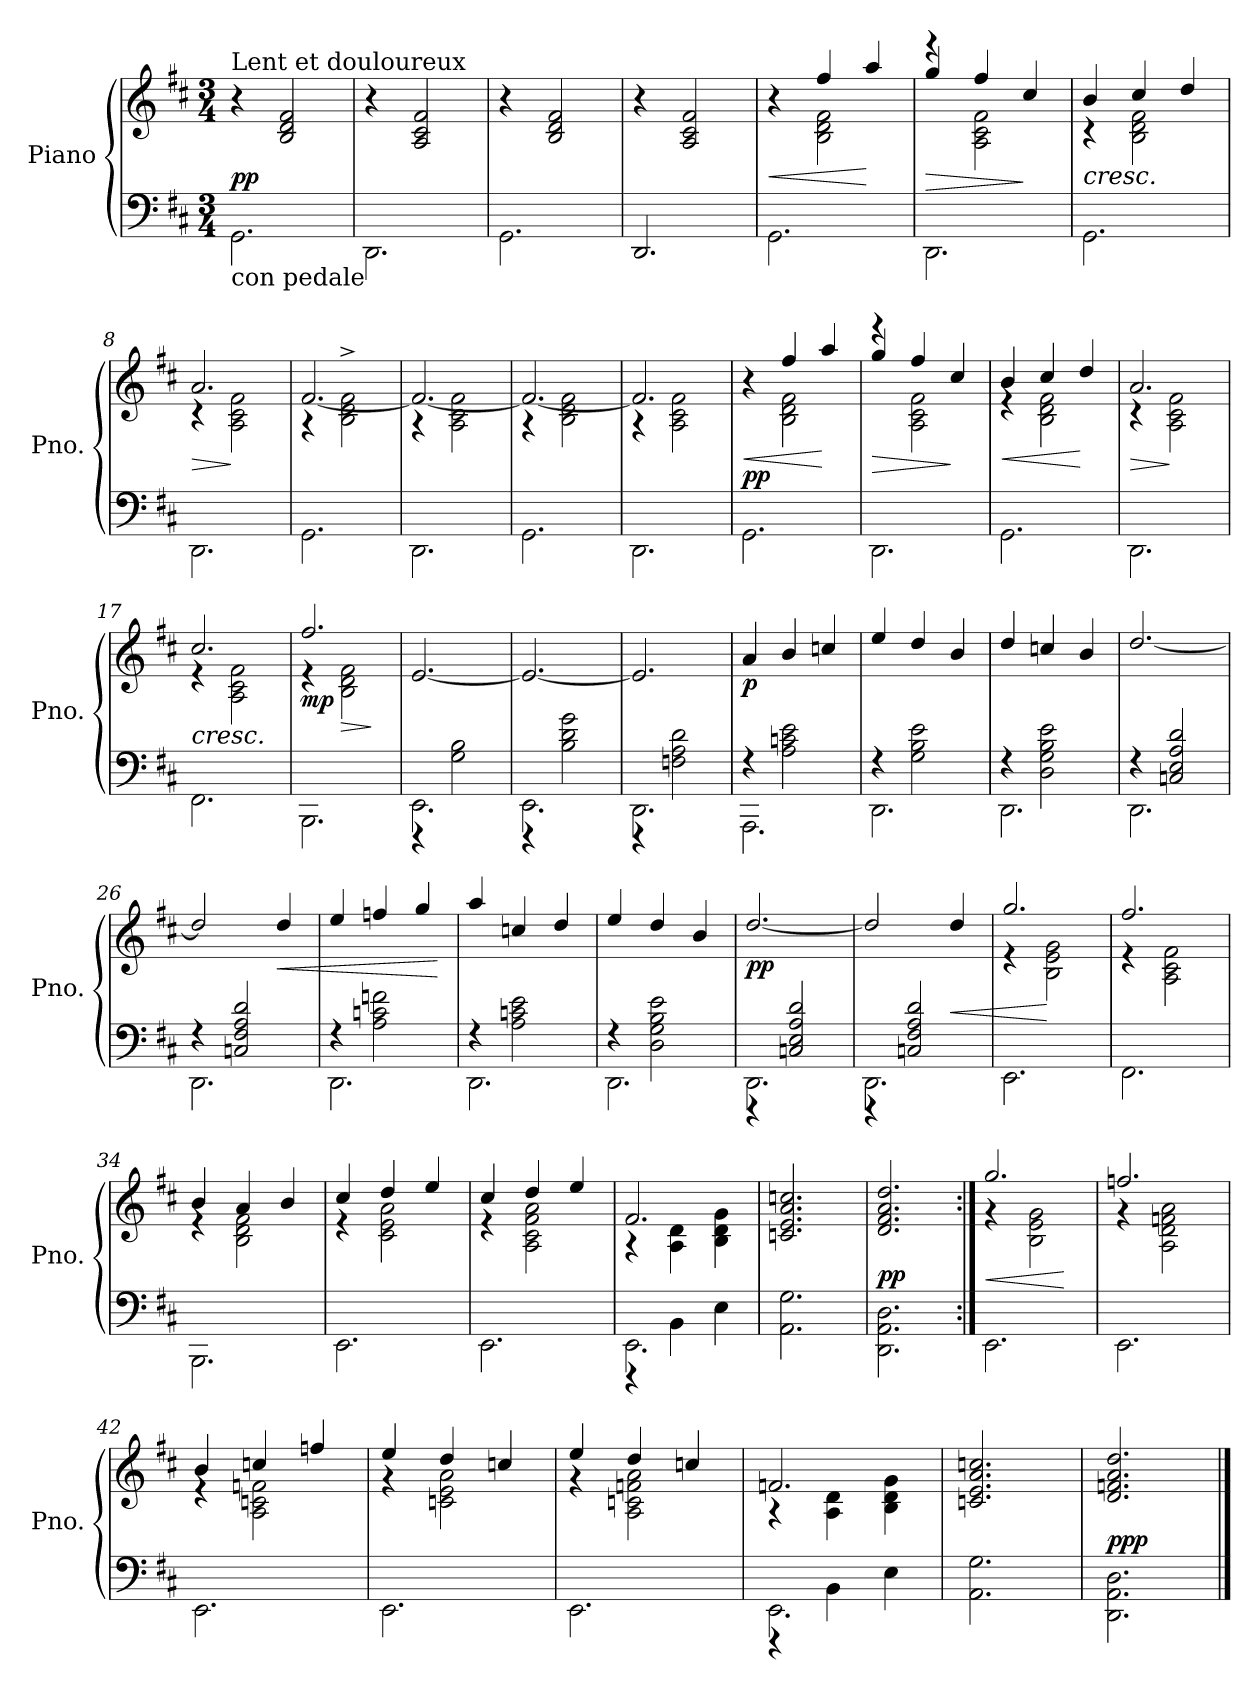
**kern	**kern	**dynam
*part1	*part1	*part1
*staff2	*staff1	*staff1/2
*I"Piano	*	*
*I'Pno.	*	*
*clefF4	*clefG2	*
*k[f#c#]	*k[f#c#]	*
*D:	*D:	*
*M3/4	*M3/4	*
=1	=1	=1
!	!LO:TX:a:t=Lent et douloureux	!
!LO:TX:b:t=con pedale	!	!
!	!	!LO:DY:a=2
2.GG\	4r	pp
.	2B/ 2d/ 2f#/	.
=2	=2	=2
2.DD\	4r	.
.	2A/ 2c#/ 2f#/	.
=3	=3	=3
2.GG\	4r	.
.	2B/ 2d/ 2f#/	.
=4	=4	=4
2.DD/	4r	.
.	2A/ 2c#/ 2f#/	.
=5	=5	=5
!	!	!LO:HP:b
*	*^	*
2.GG\	4r	4ryy	<
.	2B\ 2d\ 2f#\	4ff#/	.
.	.	4aa/	[
=6	=6	=6	=6
!	!	!	!LO:HP:b
2.DD\	4r	4gg/	>
.	2A\ 2c#\ 2f#\	4ff#/	.
.	.	4cc#/	]
!!LO:LB:g=z	!!
=7	=7	=7	=7
!	!	!	!LO:HP:b
2.GG\	4rc	4b/	<
.	2B\ 2d\ 2f#\	4cc#/	.
.	.	4dd/	.
=8	=8	=8	=8
!	!	!	!LO:HP:b
2.DD\	4rc	2.a/	>
.	2A\ 2c#\ 2f#\	.	[ ]
=9	=9	=9	=9
2.GG\	4rA	[2.f#/	.
.	2B\^ 2d\^ 2f#\^	.	.
=10	=10	=10	=10
2.DD\	4rA	2.f#/_	.
.	2A\ 2c#\ 2f#\	.	.
=11	=11	=11	=11
2.GG\	4rA	2.f#/_	.
.	2B\ 2d\ 2f#\	.	.
=12	=12	=12	=12
2.DD\	4rA	2.f#/]	.
.	2A\ 2c#\ 2f#\	.	.
!!LO:LB:g=z	!!
=13	=13	=13	=13
!	!	!	!LO:HP:b
!	!	!	!LO:DY:n=1:a=2
2.GG\	4r	4ryy	< pp
.	2B\ 2d\ 2f#\	4ff#/	.
.	.	4aa/	[
=14	=14	=14	=14
!	!	!	!LO:HP:b
2.DD\	4r	4gg/	>
.	2A\ 2c#\ 2f#\	4ff#/	.
.	.	4cc#/	]
=15	=15	=15	=15
!	!	!	!LO:HP:b
2.GG\	4re	4b/	<
.	2B\ 2d\ 2f#\	4cc#/	.
.	.	4dd/	[
=16	=16	=16	=16
!	!	!	!LO:HP:b
2.DD\	4rc	2.a/	>
.	2A\ 2c#\ 2f#\	.	]
=17	=17	=17	=17
!	!	!	!LO:HP:b
2.FF#\	4re	2.cc#/	<
.	2A\ 2c#\ 2f#\	.	.
=18	=18	=18	=18
!	!	!	!LO:DY:b
2.BBB\	4re	2.ff#/	mp
!	!	!	!LO:HP:n=1:b
.	2B\ 2d\ 2f#\	.	[ >
*	*v	*v	*
.	.	]
!!LO:LB:g=z
=19	=19	=19
*^	*	*
2.EE\	4r	[2.e/	.
.	2G\ 2B\	.	.
=20	=20	=20	=20
2.EE\	4r	2.e/_	.
.	2B\ 2d\ 2g\	.	.
=21	=21	=21	=21
2.DD\	4r	2.e/]	.
.	2Fn\ 2A\ 2d\	.	.
=22	=22	=22	=22
*	*	*^	*
!	!	!	!	!LO:DY:b
2.AAA\	4rF	2.ryy	4a/	p
.	2A\ 2cn\ 2e\	.	4b/	.
.	.	.	4ccn/	.
=23	=23	=23	=23	=23
2.DD\	4rF	2.ryy	4ee/	.
.	2G\ 2B\ 2e\	.	4dd/	.
.	.	.	4b/	.
=24	=24	=24	=24	=24
2.DD\	4rF	2.ryy	4dd/	.
.	2D\ 2G\ 2B\ 2e\	.	4ccn/	.
.	.	.	4b/	.
!!LO:PB:g=z	!!
=25	=25	=25	=25	=25
2.DD\	4rF	2.ryy	[2.dd/	.
.	2Cn/ 2E/ 2A/ 2d/	.	.	.
=26	=26	=26	=26	=26
2.DD\	4rF	2.ryy	2dd/]	.
.	2Cn/ 2F#/ 2A/ 2d/	.	.	.
!	!	!	!	!LO:HP:b
.	.	.	4dd/	<
=27	=27	=27	=27	=27
2.DD\	4rF	2.ryy	4ee/	.
.	2A\ 2cn\ 2fn\	.	4ffn/	.
.	.	.	4gg/	.
*v	*v	*	*	*
*	*v	*v	*
.	.	[
=28	=28	=28
*^	*^	*
2.DD\	4rF	2.ryy	4aa/	.
.	2A\ 2cn\ 2e\	.	4ccn/	.
.	.	.	4dd/	.
=29	=29	=29	=29	=29
2.DD\	4rF	2.ryy	4ee/	.
.	2D\ 2G\ 2B\ 2e\	.	4dd/	.
.	.	.	4b/	.
!!LO:LB:g=z	!!
=30	=30	=30	=30	=30
!	!	!	!	!LO:DY:b
2.DD\	4r	2.ryy	[2.dd/	pp
.	2Cn/ 2E/ 2A/ 2d/	.	.	.
=31	=31	=31	=31	=31
2.DD\	4r	2.ryy	2dd/]	.
.	2Cn/ 2F#/ 2A/ 2d/	.	.	.
!	!	!	!	!LO:HP:b
.	.	.	4dd/	<
*v	*v	*	*	*
=32	=32	=32	=32
2.EE\	4re	2.gg/	.
.	2B\ 2e\ 2g\	.	[
=33	=33	=33	=33
2.FF#\	4re	2.ff#/	.
.	2A\ 2c#\ 2f#\	.	.
=34	=34	=34	=34
2.BBB\	4re	4b/	.
.	2B\ 2d\ 2f#\	4a/	.
.	.	4b/	.
!!LO:LB:g=z	!!
=35	=35	=35	=35
2.EE\	4re	4cc#/	.
.	2c#\ 2e\ 2a\	4dd/	.
.	.	4ee/	.
=36	=36	=36	=36
2.EE\	4re	4cc#/	.
.	2A\ 2c#\ 2f#\ 2a\	4dd/	.
.	.	4ee/	.
=37	=37	=37	=37
*^	*	*	*
2.EE\	4r	4rA	2.f#/	.
.	4BB\	4A\ 4d\	.	.
.	4E\	4B\ 4d\ 4g\	.	.
*v	*v	*	*	*
*	*v	*v	*
=38	=38	=38
2.AA\ 2.G\	2.cn/ 2.e/ 2.a/ 2.ccn/	.
=39	=39	=39
!	!	!LO:DY:a=2
2.DD\ 2.AA\ 2.D\	2.d/ 2.f#/ 2.a/ 2.dd/	pp
!!LO:LB:g=z
=40:|!	=40:|!	=40:|!
!	!	!LO:HP:b
*	*^	*
2.EE\	4rg	2.gg/	<
.	2B\ 2e\ 2g\	.	.
*	*v	*v	*
.	.	[
=41	=41	=41
*	*^	*
2.EE\	4rg	2.ffn/	.
.	2A\ 2d\ 2fn\ 2a\	.	.
=42	=42	=42	=42
2.EE\	4re	4b/	.
.	2A\ 2cn\ 2fn\	4ccn/	.
.	.	4ffn/	.
=43	=43	=43	=43
2.EE\	4rg	4ee/	.
.	2cn\ 2e\ 2a\	4dd/	.
.	.	4ccn/	.
=44	=44	=44	=44
2.EE\	4rg	4ee/	.
.	2A\ 2cn\ 2fn\ 2a\	4dd/	.
.	.	4ccn/	.
!!LO:LB:g=z	!!
=45	=45	=45	=45
*^	*	*	*
2.EE\	4r	4rA	2.fn/	.
.	4BB\	4A\ 4d\	.	.
.	4E\	4B\ 4d\ 4g\	.	.
*v	*v	*	*	*
*	*v	*v	*
=46	=46	=46
2.AA\ 2.G\	2.cn/ 2.e/ 2.a/ 2.ccn/	.
=47	=47	=47
!	!	!LO:DY:a=2
2.DD\ 2.AA\ 2.D\	2.d/ 2.fn/ 2.a/ 2.dd/	ppp
==	==	==
*-	*-	*-
